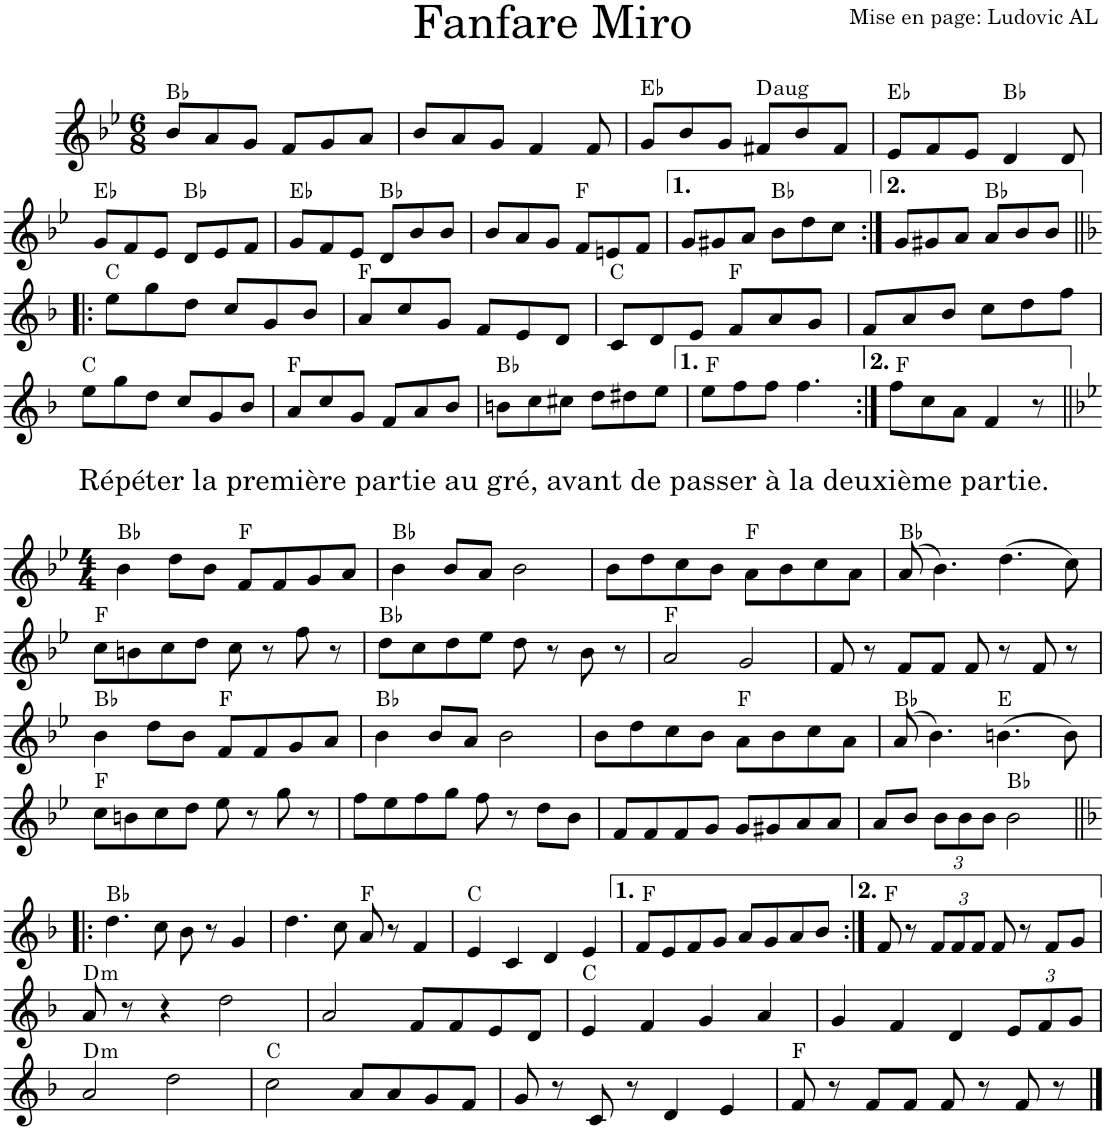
**kern	**harte
*part1	*part1
*staff1	*
*I"Violon	*
*I'Vln.	*
*clefG2	*
*k[b-e-]	*
*M6/8	*
=1	=1
8b-/L	Bb:maj
8a/	.
8g/J	.
8f/L	.
8g/	.
8a/J	.
=2	=2
8b-/L	.
8a/	.
8g/J	.
4f/	.
8f/	.
=3	=3
8g/L	Eb:maj
8b-/	.
8g/J	.
!	!LO:H:kt=aug
8f#X/L	D:aug
8b-/	.
8f#/J	.
=4	=4
8e-/L	Eb:maj
8f/	.
8e-/J	.
4d/	Bb:maj
8d/	.
!!LO:LB:g=z
=5	=5
8g/L	Eb:maj
8f/	.
8e-/J	.
8d/L	Bb:maj
8e-/	.
8f/J	.
=6	=6
8g/L	Eb:maj
8f/	.
8e-/J	.
8d/L	Bb:maj
8b-/	.
8b-/J	.
=7	=7
8b-/L	.
8a/	.
8g/J	.
8f/L	F:maj
8en/	.
8f/J	.
=8	=8
8g/L	.
8g#X/	.
8a/J	.
8b-\L	Bb:maj
8dd\	.
8cc\J	.
=9:|!	=9:|!
8g/L	.
8g#X/	.
8a/J	.
8a/L	Bb:maj
8b-/	.
8b-/J	.
!!LO:LB:g=z
=10!|:	=10!|:
*k[b-]	*
8ee\L	C:maj
8gg\	.
8dd\J	.
8cc/L	.
8g/	.
8b-/J	.
=11	=11
8a/L	F:maj
8cc/	.
8g/J	.
8f/L	.
8e/	.
8d/J	.
=12	=12
8c/L	C:maj
8d/	.
8e/J	.
8f/L	F:maj
8a/	.
8g/J	.
=13	=13
8f/L	.
8a/	.
8b-/J	.
8cc\L	.
8dd\	.
8ff\J	.
!!LO:LB:g=z
=14	=14
8ee\L	C:maj
8gg\	.
8dd\J	.
8cc/L	.
8g/	.
8b-/J	.
=15	=15
8a/L	F:maj
8cc/	.
8g/J	.
8f/L	.
8a/	.
8b-/J	.
=16	=16
8bn\L	Bb:maj
8cc\	.
8cc#X\J	.
8dd\L	.
8dd#X\	.
8ee\J	.
=17	=17
8ee\L	F:maj
8ff\	.
8ff\J	.
4.ff\	.
=18:|!	=18:|!
8ff\L	F:maj
8cc\	.
8a\J	.
4f/	.
8r	.
!!LO:LB:g=z
=19||	=19||
*k[b-e-]	*
*M4/4	*
4b-\	Bb:maj
8dd\L	.
8b-\J	.
8f/L	F:maj
8f/	.
8g/	.
8a/J	.
=20	=20
4b-\	Bb:maj
8b-/L	.
8a/J	.
2b-\	.
=21	=21
8b-\L	.
8dd\	.
8cc\	.
8b-\J	.
8a\L	F:maj
8b-\	.
8cc\	.
8a\J	.
=22	=22
(8a/	Bb:maj
4.b-\)	.
(4.dd\	.
8cc\)	.
!!LO:LB:g=z
=23	=23
8cc\L	F:maj
8bn\	.
8cc\	.
8dd\J	.
8cc\	.
8r	.
8ff\	.
8r	.
=24	=24
8dd\L	Bb:maj
8cc\	.
8dd\	.
8ee-\J	.
8dd\	.
8r	.
8b-\	.
8r	.
=25	=25
2a/	F:maj
2g/	.
=26	=26
8f/	.
8r	.
8f/L	.
8f/J	.
8f/	.
8r	.
8f/	.
8r	.
!!LO:LB:g=z
=27	=27
4b-\	Bb:maj
8dd\L	.
8b-\J	.
8f/L	F:maj
8f/	.
8g/	.
8a/J	.
=28	=28
4b-\	Bb:maj
8b-/L	.
8a/J	.
2b-\	.
=29	=29
8b-\L	.
8dd\	.
8cc\	.
8b-\J	.
8a\L	F:maj
8b-\	.
8cc\	.
8a\J	.
=30	=30
(8a/	Bb:maj
4.b-\)	.
(4.bn\	E:maj
8b\)	.
!!LO:LB:g=z
=31	=31
8cc\L	F:maj
8bn\	.
8cc\	.
8dd\J	.
8ee-\	.
8r	.
8gg\	.
8r	.
=32	=32
8ff\L	.
8ee-\	.
8ff\	.
8gg\J	.
8ff\	.
8r	.
8dd\L	.
8b-\J	.
=33	=33
8f/L	.
8f/	.
8f/	.
8g/J	.
8g/L	.
8g#X/	.
8a/	.
8a/J	.
=34	=34
8a/L	.
8b-/J	.
*Xbrackettup	*
12b-\L	.
12b-\	.
12b-\J	.
2b-\	Bb:maj
!!LO:LB:g=z
=35!|:	=35!|:
*k[b-]	*
4.dd\	Bb:maj
8cc\	.
8b-\	.
8r	.
4g/	.
=36	=36
4.dd\	.
8cc\	.
8a/	F:maj
8r	.
4f/	.
=37	=37
4e/	C:maj
4c/	.
4d/	.
4e/	.
=38	=38
8f/L	F:maj
8e/	.
8f/	.
8g/J	.
8a/L	.
8g/	.
8a/	.
8b-/J	.
=39:|!	=39:|!
8f/	F:maj
8r	.
12f/L	.
12f/	.
12f/J	.
8f/	.
8r	.
8f/L	.
8g/J	.
!!LO:LB:g=z
=40	=40
!	!LO:H:kt=m
8a/	D:min
8r	.
4r	.
2dd\	.
=41	=41
2a/	.
8f/L	.
8f/	.
8e/	.
8d/J	.
=42	=42
4e/	C:maj
4f/	.
4g/	.
4a/	.
=43	=43
4g/	.
4f/	.
4d/	.
12e/L	.
12f/	.
12g/J	.
!!LO:LB:g=z
=44	=44
!	!LO:H:kt=m
2a/	D:min
2dd\	.
=45	=45
2cc\	C:maj
8a/L	.
8a/	.
8g/	.
8f/J	.
=46	=46
8g/	.
8r	.
8c/	.
8r	.
4d/	.
4e/	.
=47	=47
8f/	F:maj
8r	.
8f/L	.
8f/J	.
8f/	.
8r	.
8f/	.
8r	.
==	==
*-	*-
